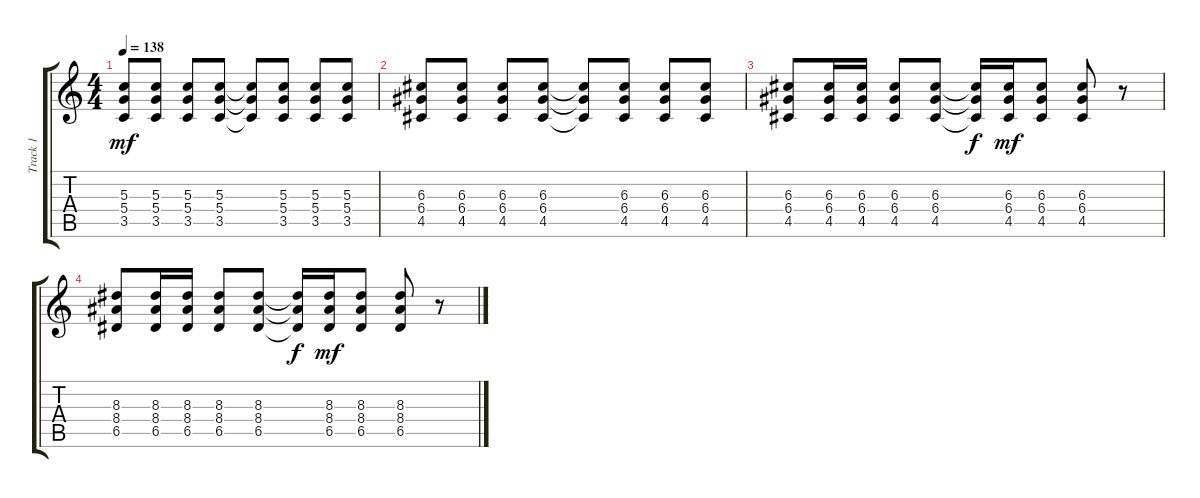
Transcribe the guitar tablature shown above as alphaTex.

\track ("Track 1" "Track 1") {instrument electricguitarclean}
\staff {score tabs}
\tuning (E4 B3 G3 D3 A2 E2) {hide}
\ts (4 4)
\tempo 138
\clef g2
\ks c
(5.3 5.4 3.5).8{dy mf} (5.3 5.4 3.5).8 (5.3 5.4 3.5).8 (5.3 5.4 3.5).8 (5.3{t} 5.4{t} 3.5{t}).8 (5.3 5.4 3.5).8 (5.3 5.4 3.5).8 (5.3 5.4 3.5).8 |
(6.3 6.4 4.5).8 (6.3 6.4 4.5).8 (6.3 6.4 4.5).8 (6.3 6.4 4.5).8 (6.3{t} 6.4{t} 4.5{t}).8 (6.3 6.4 4.5).8 (6.3 6.4 4.5).8 (6.3 6.4 4.5).8 |
(6.3 6.4 4.5).8 (6.3 6.4 4.5).16 (6.3 6.4 4.5).16 (6.3 6.4 4.5).8{volume 0} (6.3 6.4 4.5).8 (6.3{t} 6.4{t} 4.5{t}).16{dy f} (6.3 6.4 4.5).16{dy mf} (6.3 6.4 4.5).8 (6.3 6.4 4.5).8 r.8 |
(8.3 8.4 6.5).8 (8.3 8.4 6.5).16 (8.3 8.4 6.5).16 (8.3 8.4 6.5).8 (8.3 8.4 6.5).8 (8.3{t} 8.4{t} 6.5{t}).16{dy f} (8.3 8.4 6.5).16{dy mf} (8.3 8.4 6.5).8 (8.3 8.4 6.5).8 r.8
